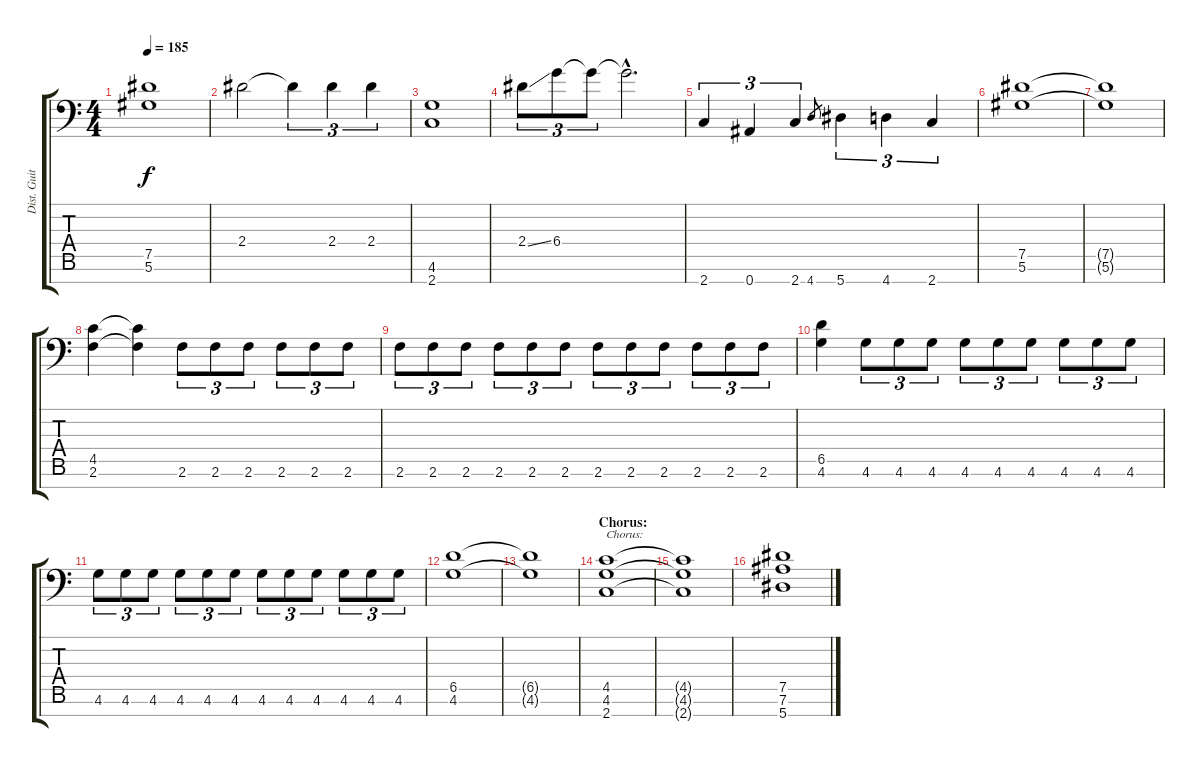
\track ("Dist. Guitar 1" "Dist. Guit") {instrument distortionguitar}
\staff {score tabs}
\tuning (Eb4 Bb3 Gb3 Db3 Ab2 Eb2 Bb1) {hide}
\ts (4 4)
\tempo 185
\clef f4
\ks c
(7.5{t} 5.6{t}).1{dy f} |
2.4.2 2.4{t}.4{tu (3 2)} 2.4.4{tu (3 2)} 2.4.4{tu (3 2)} |
(4.6 2.7).1 |
2.4{ss}.8{tu (3 2)} 6.4.8{tu (3 2)} 6.4{t}.8{tu (3 2)} 6.4{hac t}.2{d} |
2.7.4{tu (3 2)} 0.7.4{tu (3 2)} 2.7.4{tu (3 2)} 4.7.8{gr} 5.7.4{tu (3 2)} 4.7.4{tu (3 2)} 2.7.4{tu (3 2)} |
(7.5 5.6).1 |
(7.5{t} 5.6{t}).1 |
(4.5 2.6).4 (4.5{t} 2.6{t}).4 2.6.8{tu (3 2)} 2.6.8{tu (3 2)} 2.6.8{tu (3 2)} 2.6.8{tu (3 2)} 2.6.8{tu (3 2)} 2.6.8{tu (3 2)} |
2.6.8{tu (3 2)} 2.6.8{tu (3 2)} 2.6.8{tu (3 2)} 2.6.8{tu (3 2)} 2.6.8{tu (3 2)} 2.6.8{tu (3 2)} 2.6.8{tu (3 2)} 2.6.8{tu (3 2)} 2.6.8{tu (3 2)} 2.6.8{tu (3 2)} 2.6.8{tu (3 2)} 2.6.8{tu (3 2)} |
(6.5 4.6).4 4.6.8{tu (3 2)} 4.6.8{tu (3 2)} 4.6.8{tu (3 2)} 4.6.8{tu (3 2)} 4.6.8{tu (3 2)} 4.6.8{tu (3 2)} 4.6.8{tu (3 2)} 4.6.8{tu (3 2)} 4.6.8{tu (3 2)} |
4.6.8{tu (3 2)} 4.6.8{tu (3 2)} 4.6.8{tu (3 2)} 4.6.8{tu (3 2)} 4.6.8{tu (3 2)} 4.6.8{tu (3 2)} 4.6.8{tu (3 2)} 4.6.8{tu (3 2)} 4.6.8{tu (3 2)} 4.6.8{tu (3 2)} 4.6.8{tu (3 2)} 4.6.8{tu (3 2)} |
(6.5 4.6).1 |
(6.5{t} 4.6{t}).1 |
\section ("" "Chorus:")
(4.5 4.6 2.7).1{txt "Chorus:"} |
(4.5{t} 4.6{t} 2.7{t}).1 |
(7.5 7.6 5.7).1
